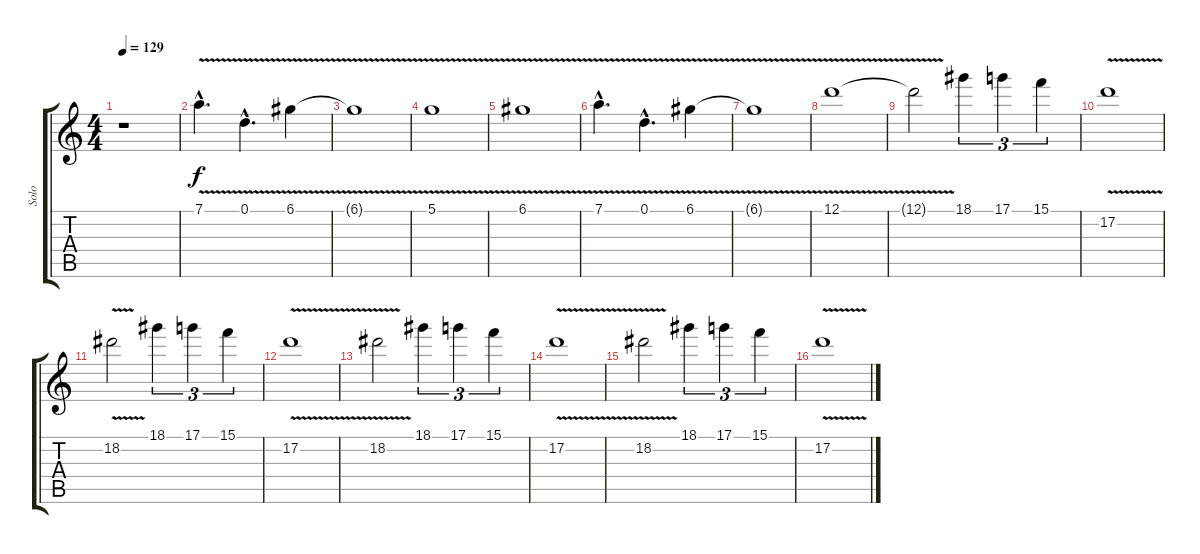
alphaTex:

\track ("Solo" "Solo") {instrument distortionguitar}
\staff {score tabs}
\tuning (D4 A3 F3 C3 G2 D2) {hide}
\ts (4 4)
\tempo 129
\clef g2
\ks c
r.1{dy f} |
7.1{v hac}.4{d} 0.1{v hac}.4{d} 6.1{v}.4 |
6.1{t}.1 |
5.1{v}.1 |
6.1{v}.1 |
7.1{v hac}.4{d} 0.1{v hac}.4{d} 6.1{v}.4 |
6.1{t}.1 |
12.1{v}.1 |
12.1{t}.2 18.1.4{tu (3 2)} 17.1.4{tu (3 2)} 15.1.4{tu (3 2)} |
17.2{v}.1 |
18.2{v}.2 18.1.4{tu (3 2)} 17.1.4{tu (3 2)} 15.1.4{tu (3 2)} |
17.2{v}.1 |
18.2{v}.2 18.1.4{tu (3 2)} 17.1.4{tu (3 2)} 15.1.4{tu (3 2)} |
17.2{v}.1 |
18.2{v}.2 18.1.4{tu (3 2)} 17.1.4{tu (3 2)} 15.1.4{tu (3 2)} |
17.2{v}.1
